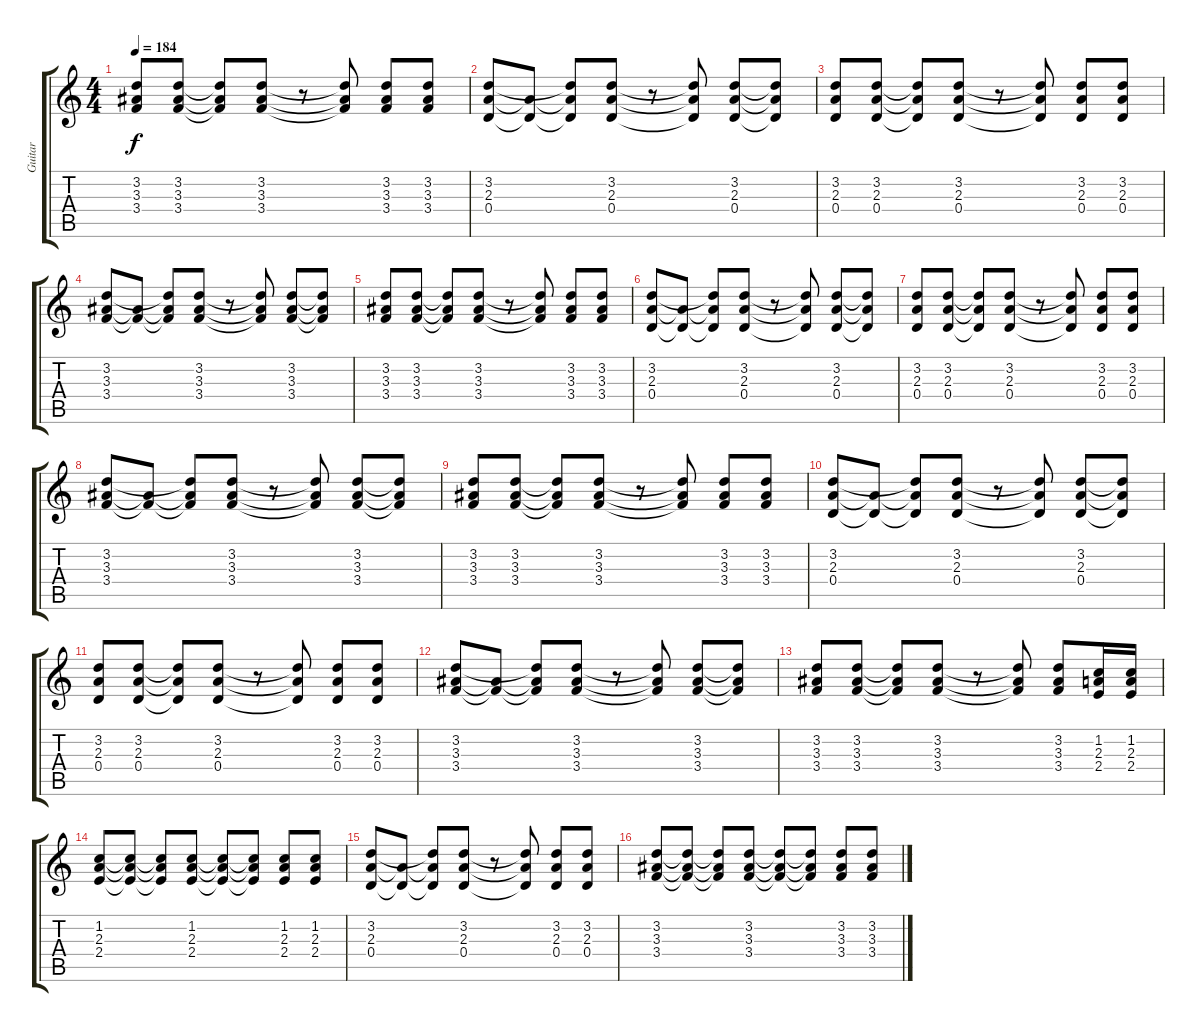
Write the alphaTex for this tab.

\track ("Guitar" "Guitar") {instrument electricguitarclean}
\staff {score tabs}
\tuning (E4 B3 G3 D3 A2 E2) {hide}
\ts (4 4)
\tempo 184
\clef g2
\ks c
(3.2 3.3 3.4).8{dy f} (3.2 3.3 3.4).8 (3.2{t} 3.3{t} 3.4{t}).8 (3.2 3.3 3.4).8 r.8 (3.2{t} 3.3{t} 3.4{t}).8 (3.2 3.3 3.4).8 (3.2 3.3 3.4).8 |
(3.2 2.3 0.4).8 (2.3{t} 0.4{t}).8 (3.2{t} 2.3{t} 0.4{t}).8 (3.2 2.3 0.4).8 r.8 (3.2{t} 2.3{t} 0.4{t}).8 (3.2 2.3 0.4).8 (3.2{t} 2.3{t} 0.4{t}).8 |
(3.2 2.3 0.4).8 (3.2 2.3 0.4).8 (3.2{t} 2.3{t} 0.4{t}).8 (3.2 2.3 0.4).8 r.8 (3.2{t} 2.3{t} 0.4{t}).8 (3.2 2.3 0.4).8 (3.2 2.3 0.4).8 |
(3.2 3.3 3.4).8 (3.3{t} 3.4{t}).8 (3.2{t} 3.3{t} 3.4{t}).8 (3.2 3.3 3.4).8 r.8 (3.2{t} 3.3{t} 3.4{t}).8 (3.2 3.3 3.4).8 (3.2{t} 3.3{t} 3.4{t}).8 |
(3.2 3.3 3.4).8 (3.2 3.3 3.4).8 (3.2{t} 3.3{t} 3.4{t}).8 (3.2 3.3 3.4).8 r.8 (3.2{t} 3.3{t} 3.4{t}).8 (3.2 3.3 3.4).8 (3.2 3.3 3.4).8 |
(3.2 2.3 0.4).8 (2.3{t} 0.4{t}).8 (3.2{t} 2.3{t} 0.4{t}).8 (3.2 2.3 0.4).8 r.8 (3.2{t} 2.3{t} 0.4{t}).8 (3.2 2.3 0.4).8 (3.2{t} 2.3{t} 0.4{t}).8 |
(3.2 2.3 0.4).8 (3.2 2.3 0.4).8 (3.2{t} 2.3{t} 0.4{t}).8 (3.2 2.3 0.4).8 r.8 (3.2{t} 2.3{t} 0.4{t}).8 (3.2 2.3 0.4).8 (3.2 2.3 0.4).8 |
(3.2 3.3 3.4).8 (3.3{t} 3.4{t}).8 (3.2{t} 3.3{t} 3.4{t}).8 (3.2 3.3 3.4).8 r.8 (3.2{t} 3.3{t} 3.4{t}).8 (3.2 3.3 3.4).8 (3.2{t} 3.3{t} 3.4{t}).8 |
(3.2 3.3 3.4).8 (3.2 3.3 3.4).8 (3.2{t} 3.3{t} 3.4{t}).8 (3.2 3.3 3.4).8 r.8 (3.2{t} 3.3{t} 3.4{t}).8 (3.2 3.3 3.4).8 (3.2 3.3 3.4).8 |
(3.2 2.3 0.4).8 (2.3{t} 0.4{t}).8 (3.2{t} 2.3{t} 0.4{t}).8 (3.2 2.3 0.4).8 r.8 (3.2{t} 2.3{t} 0.4{t}).8 (3.2 2.3 0.4).8 (3.2{t} 2.3{t} 0.4{t}).8 |
(3.2 2.3 0.4).8 (3.2 2.3 0.4).8 (3.2{t} 2.3{t} 0.4{t}).8 (3.2 2.3 0.4).8 r.8 (3.2{t} 2.3{t} 0.4{t}).8 (3.2 2.3 0.4).8 (3.2 2.3 0.4).8 |
(3.2 3.3 3.4).8 (3.3{t} 3.4{t}).8 (3.2{t} 3.3{t} 3.4{t}).8 (3.2 3.3 3.4).8 r.8 (3.2{t} 3.3{t} 3.4{t}).8 (3.2 3.3 3.4).8 (3.2{t} 3.3{t} 3.4{t}).8 |
(3.2 3.3 3.4).8 (3.2 3.3 3.4).8 (3.2{t} 3.3{t} 3.4{t}).8 (3.2 3.3 3.4).8 r.8 (3.2{t} 3.3{t} 3.4{t}).8 (3.2 3.3 3.4).8 (1.2 2.3 2.4).16 (1.2 2.3 2.4).16 |
(1.2 2.3 2.4).8 (1.2{t} 2.3{t} 2.4{t}).8 (1.2{t} 2.3{t} 2.4{t}).8 (1.2 2.3 2.4).8 (1.2{t} 2.3{t} 2.4{t}).8 (1.2{t} 2.3{t} 2.4{t}).8 (1.2 2.3 2.4).8 (1.2 2.3 2.4).8 |
(3.2 2.3 0.4).8 (2.3{t} 0.4{t}).8 (3.2{t} 2.3{t} 0.4{t}).8 (3.2 2.3 0.4).8 r.8 (3.2{t} 2.3{t} 0.4{t}).8 (3.2 2.3 0.4).8 (3.2 2.3 0.4).8 |
(3.2 3.3 3.4).8 (3.2{t} 3.3{t} 3.4{t}).8 (3.2{t} 3.3{t} 3.4{t}).8 (3.2 3.3 3.4).8 (3.2{t} 3.3{t} 3.4{t}).8 (3.2{t} 3.3{t} 3.4{t}).8 (3.2 3.3 3.4).8 (3.2 3.3 3.4).8
